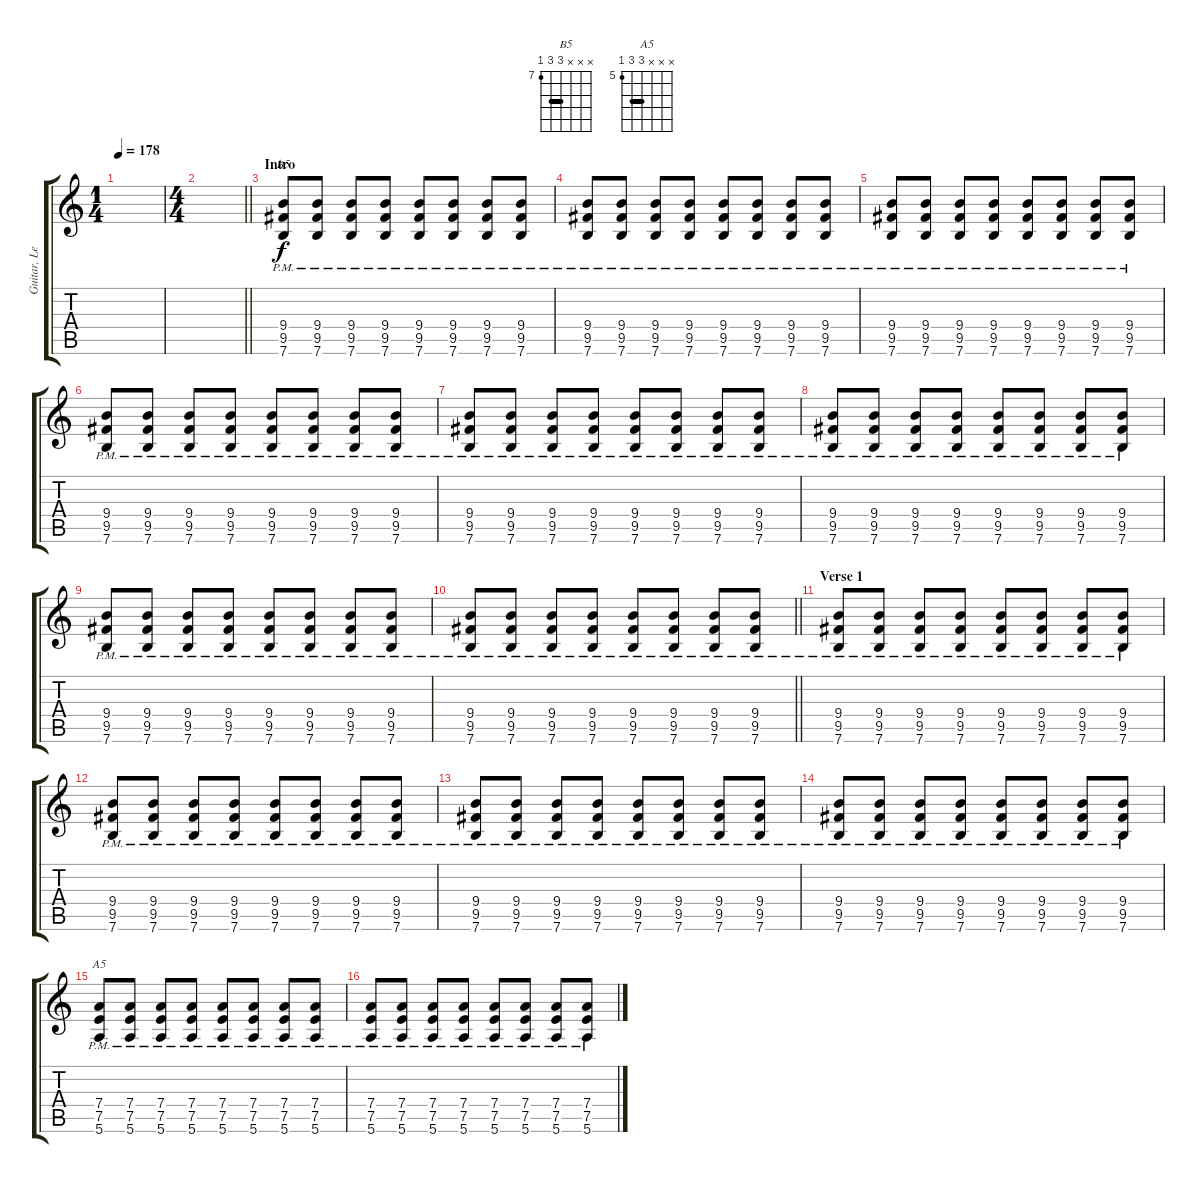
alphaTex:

\track ("Guitar, Lead" "Guitar, Le") {instrument overdrivenguitar}
\staff {score tabs}
\tuning (E4 B3 G3 D3 A2 E2) {hide}
\chord ("B5" x x x 9 9 7) {firstfret 7 barre 9}
\chord ("A5" x x x 7 7 5) {firstfret 5 barre 7}
\ts (1 4)
\tempo 178
\clef g2
\ks c
|
\ts (4 4)
\barLineRight lightlight
|
\section ("" "Intro")
(9.4{pm} 9.5{pm} 7.6{pm}).8{ch "B5"} (9.4{pm} 9.5{pm} 7.6{pm}).8 (9.4{pm} 9.5{pm} 7.6{pm}).8 (9.4{pm} 9.5{pm} 7.6{pm}).8 (9.4{pm} 9.5{pm} 7.6{pm}).8 (9.4{pm} 9.5{pm} 7.6{pm}).8 (9.4{pm} 9.5{pm} 7.6{pm}).8 (9.4{pm} 9.5{pm} 7.6{pm}).8 |
(9.4{pm} 9.5{pm} 7.6{pm}).8 (9.4{pm} 9.5{pm} 7.6{pm}).8 (9.4{pm} 9.5{pm} 7.6{pm}).8 (9.4{pm} 9.5{pm} 7.6{pm}).8 (9.4{pm} 9.5{pm} 7.6{pm}).8 (9.4{pm} 9.5{pm} 7.6{pm}).8 (9.4{pm} 9.5{pm} 7.6{pm}).8 (9.4{pm} 9.5{pm} 7.6{pm}).8 |
(9.4{pm} 9.5{pm} 7.6{pm}).8 (9.4{pm} 9.5{pm} 7.6{pm}).8 (9.4{pm} 9.5{pm} 7.6{pm}).8 (9.4{pm} 9.5{pm} 7.6{pm}).8 (9.4{pm} 9.5{pm} 7.6{pm}).8 (9.4{pm} 9.5{pm} 7.6{pm}).8 (9.4{pm} 9.5{pm} 7.6{pm}).8 (9.4{pm} 9.5{pm} 7.6{pm}).8 |
(9.4{pm} 9.5{pm} 7.6{pm}).8 (9.4{pm} 9.5{pm} 7.6{pm}).8 (9.4{pm} 9.5{pm} 7.6{pm}).8 (9.4{pm} 9.5{pm} 7.6{pm}).8 (9.4{pm} 9.5{pm} 7.6{pm}).8 (9.4{pm} 9.5{pm} 7.6{pm}).8 (9.4{pm} 9.5{pm} 7.6{pm}).8 (9.4{pm} 9.5{pm} 7.6{pm}).8 |
(9.4{pm} 9.5{pm} 7.6{pm}).8 (9.4{pm} 9.5{pm} 7.6{pm}).8 (9.4{pm} 9.5{pm} 7.6{pm}).8 (9.4{pm} 9.5{pm} 7.6{pm}).8 (9.4{pm} 9.5{pm} 7.6{pm}).8 (9.4{pm} 9.5{pm} 7.6{pm}).8 (9.4{pm} 9.5{pm} 7.6{pm}).8 (9.4{pm} 9.5{pm} 7.6{pm}).8 |
(9.4{pm} 9.5{pm} 7.6{pm}).8 (9.4{pm} 9.5{pm} 7.6{pm}).8 (9.4{pm} 9.5{pm} 7.6{pm}).8 (9.4{pm} 9.5{pm} 7.6{pm}).8 (9.4{pm} 9.5{pm} 7.6{pm}).8 (9.4{pm} 9.5{pm} 7.6{pm}).8 (9.4{pm} 9.5{pm} 7.6{pm}).8 (9.4{pm} 9.5{pm} 7.6{pm}).8 |
(9.4{pm} 9.5{pm} 7.6{pm}).8 (9.4{pm} 9.5{pm} 7.6{pm}).8 (9.4{pm} 9.5{pm} 7.6{pm}).8 (9.4{pm} 9.5{pm} 7.6{pm}).8 (9.4{pm} 9.5{pm} 7.6{pm}).8 (9.4{pm} 9.5{pm} 7.6{pm}).8 (9.4{pm} 9.5{pm} 7.6{pm}).8 (9.4{pm} 9.5{pm} 7.6{pm}).8 |
\barLineRight lightlight
(9.4{pm} 9.5{pm} 7.6{pm}).8 (9.4{pm} 9.5{pm} 7.6{pm}).8 (9.4{pm} 9.5{pm} 7.6{pm}).8 (9.4{pm} 9.5{pm} 7.6{pm}).8 (9.4{pm} 9.5{pm} 7.6{pm}).8 (9.4{pm} 9.5{pm} 7.6{pm}).8 (9.4{pm} 9.5{pm} 7.6{pm}).8 (9.4{pm} 9.5{pm} 7.6{pm}).8 |
\section ("" "Verse 1")
(9.4{pm} 9.5{pm} 7.6{pm}).8 (9.4{pm} 9.5{pm} 7.6{pm}).8 (9.4{pm} 9.5{pm} 7.6{pm}).8 (9.4{pm} 9.5{pm} 7.6{pm}).8 (9.4{pm} 9.5{pm} 7.6{pm}).8 (9.4{pm} 9.5{pm} 7.6{pm}).8 (9.4{pm} 9.5{pm} 7.6{pm}).8 (9.4{pm} 9.5{pm} 7.6{pm}).8 |
(9.4{pm} 9.5{pm} 7.6{pm}).8 (9.4{pm} 9.5{pm} 7.6{pm}).8 (9.4{pm} 9.5{pm} 7.6{pm}).8 (9.4{pm} 9.5{pm} 7.6{pm}).8 (9.4{pm} 9.5{pm} 7.6{pm}).8 (9.4{pm} 9.5{pm} 7.6{pm}).8 (9.4{pm} 9.5{pm} 7.6{pm}).8 (9.4{pm} 9.5{pm} 7.6{pm}).8 |
(9.4{pm} 9.5{pm} 7.6{pm}).8 (9.4{pm} 9.5{pm} 7.6{pm}).8 (9.4{pm} 9.5{pm} 7.6{pm}).8 (9.4{pm} 9.5{pm} 7.6{pm}).8 (9.4{pm} 9.5{pm} 7.6{pm}).8 (9.4{pm} 9.5{pm} 7.6{pm}).8 (9.4{pm} 9.5{pm} 7.6{pm}).8 (9.4{pm} 9.5{pm} 7.6{pm}).8 |
(9.4{pm} 9.5{pm} 7.6{pm}).8 (9.4{pm} 9.5{pm} 7.6{pm}).8 (9.4{pm} 9.5{pm} 7.6{pm}).8 (9.4{pm} 9.5{pm} 7.6{pm}).8 (9.4{pm} 9.5{pm} 7.6{pm}).8 (9.4{pm} 9.5{pm} 7.6{pm}).8 (9.4{pm} 9.5{pm} 7.6{pm}).8 (9.4{pm} 9.5{pm} 7.6{pm}).8 |
(7.4{pm} 7.5{pm} 5.6{pm}).8{ch "A5"} (7.4{pm} 7.5{pm} 5.6{pm}).8 (7.4{pm} 7.5{pm} 5.6{pm}).8 (7.4{pm} 7.5{pm} 5.6{pm}).8 (7.4{pm} 7.5{pm} 5.6{pm}).8 (7.4{pm} 7.5{pm} 5.6{pm}).8 (7.4{pm} 7.5{pm} 5.6{pm}).8 (7.4{pm} 7.5{pm} 5.6{pm}).8 |
(7.4{pm} 7.5{pm} 5.6{pm}).8 (7.4{pm} 7.5{pm} 5.6{pm}).8 (7.4{pm} 7.5{pm} 5.6{pm}).8 (7.4{pm} 7.5{pm} 5.6{pm}).8 (7.4{pm} 7.5{pm} 5.6{pm}).8 (7.4{pm} 7.5{pm} 5.6{pm}).8 (7.4{pm} 7.5{pm} 5.6{pm}).8 (7.4{pm} 7.5{pm} 5.6{pm}).8
